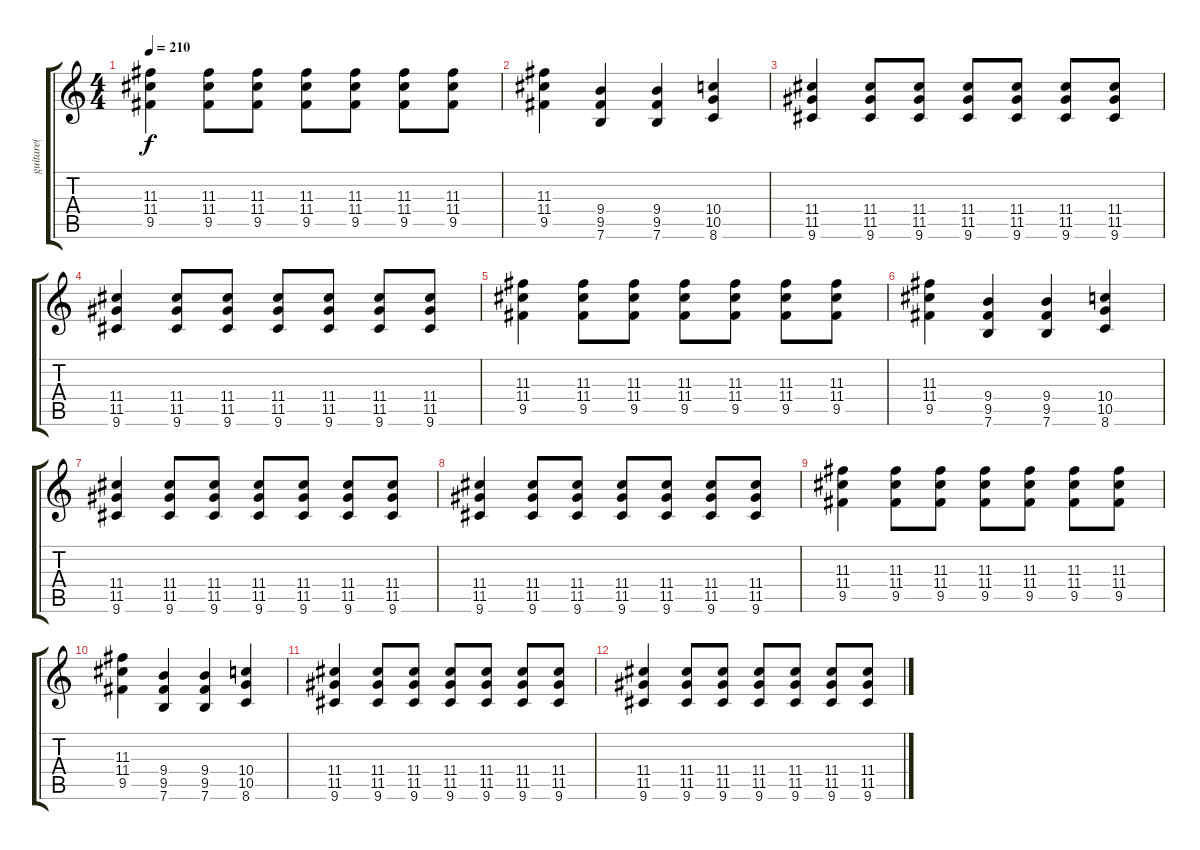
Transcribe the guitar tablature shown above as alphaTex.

\track ("guitare(  Pete Davidson )" "guitare(  ") {instrument distortionguitar}
\staff {score tabs}
\tuning (E4 B3 G3 D3 A2 E2) {hide}
\ts (4 4)
\tempo 210
\clef g2
\ks c
(11.3 11.4 9.5).4{dy f volume 10} (11.3 11.4 9.5).8 (11.3 11.4 9.5).8 (11.3 11.4 9.5).8 (11.3 11.4 9.5).8 (11.3 11.4 9.5).8 (11.3 11.4 9.5).8 |
(11.3 11.4 9.5).4 (9.4 9.5 7.6).4 (9.4 9.5 7.6).4 (10.4 10.5 8.6).4 |
(11.4 11.5 9.6).4{volume 8} (11.4 11.5 9.6).8 (11.4 11.5 9.6).8 (11.4 11.5 9.6).8 (11.4 11.5 9.6).8 (11.4 11.5 9.6).8 (11.4 11.5 9.6).8 |
(11.4 11.5 9.6).4 (11.4 11.5 9.6).8 (11.4 11.5 9.6).8 (11.4 11.5 9.6).8 (11.4 11.5 9.6).8 (11.4 11.5 9.6).8 (11.4 11.5 9.6).8 |
(11.3 11.4 9.5).4{volume 6} (11.3 11.4 9.5).8 (11.3 11.4 9.5).8 (11.3 11.4 9.5).8 (11.3 11.4 9.5).8 (11.3 11.4 9.5).8 (11.3 11.4 9.5).8 |
(11.3 11.4 9.5).4 (9.4 9.5 7.6).4 (9.4 9.5 7.6).4 (10.4 10.5 8.6).4 |
(11.4 11.5 9.6).4{volume 4} (11.4 11.5 9.6).8 (11.4 11.5 9.6).8 (11.4 11.5 9.6).8 (11.4 11.5 9.6).8 (11.4 11.5 9.6).8 (11.4 11.5 9.6).8 |
(11.4 11.5 9.6).4 (11.4 11.5 9.6).8 (11.4 11.5 9.6).8 (11.4 11.5 9.6).8 (11.4 11.5 9.6).8 (11.4 11.5 9.6).8 (11.4 11.5 9.6).8 |
(11.3 11.4 9.5).4{volume 2} (11.3 11.4 9.5).8 (11.3 11.4 9.5).8 (11.3 11.4 9.5).8 (11.3 11.4 9.5).8 (11.3 11.4 9.5).8 (11.3 11.4 9.5).8 |
(11.3 11.4 9.5).4 (9.4 9.5 7.6).4 (9.4 9.5 7.6).4 (10.4 10.5 8.6).4 |
(11.4 11.5 9.6).4{volume 1} (11.4 11.5 9.6).8 (11.4 11.5 9.6).8 (11.4 11.5 9.6).8 (11.4 11.5 9.6).8 (11.4 11.5 9.6).8 (11.4 11.5 9.6).8 |
(11.4 11.5 9.6).4{volume 0} (11.4 11.5 9.6).8 (11.4 11.5 9.6).8 (11.4 11.5 9.6).8 (11.4 11.5 9.6).8 (11.4 11.5 9.6).8 (11.4 11.5 9.6).8
